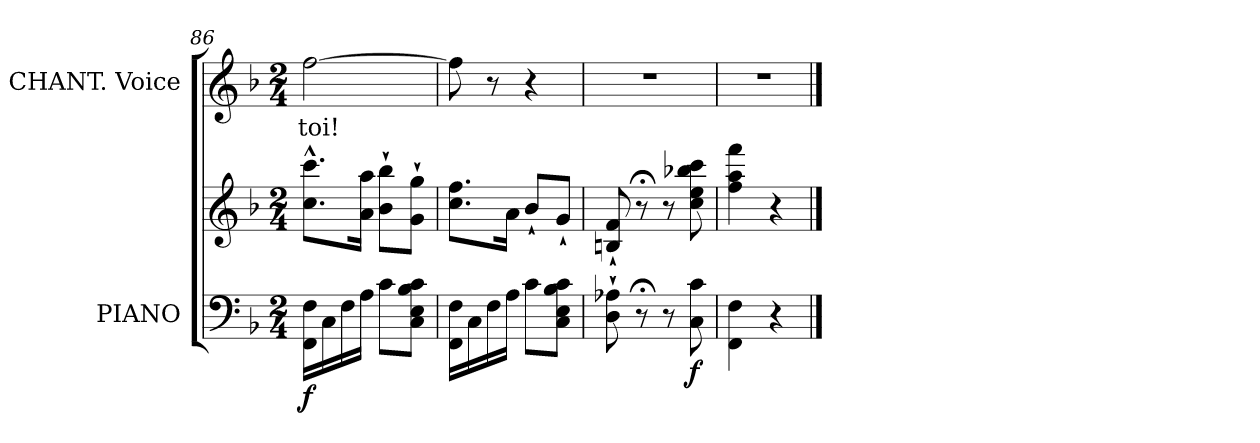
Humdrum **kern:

**kern	**kern	**dynam	**kern	**text
*part2	*part2	*part2	*part1	*part1
*staff3	*staff2	*staff2/3	*staff1	*staff1
*I"PIANO	*	*	*I"CHANT. Voice	*
*I'Pno	*	*	*	*
!!LO:LB:g=z
*clefF4	*clefG2	*	*clefG2	*
*k[b-]	*k[b-]	*	*k[b-]	*
*M2/4	*M2/4	*	*M2/4	*
=86	=86	=86	=86	=86
!	!	!LO:DY:b=2	!	!LO:LY:b
16FF\ 16F\LL	8.cc\^^ 8.ccc\^^L	f	[2ff\	toi!
16C\	.	.	.	.
16F\	.	.	.	.
16A\JJ	16a\ 16aa\Jk	.	.	.
8c\L	8b-\` 8bb-\`L	.	.	.
8C\ 8E\ 8B-\ 8c\J	8g\` 8gg\`J	.	.	.
=87	=87	=87	=87	=87
16FF\ 16F\LL	8.cc\ 8.ff\L	.	8ff\]	.
16C\	.	.	.	.
16F\	.	.	8r	.
16A\JJ	16a\Jk	.	.	.
8c\L	8b-`>/L	.	4r	.
8C\ 8E\ 8B-\ 8c\J	8g`>/J	.	.	.
=88	=88	=88	=88	=88
8D\` 8A-X\`	8Bn/` 8f/`	.	2r	.
8r;<	8r;<	.	.	.
8r	8r	.	.	.
!	!	!LO:DY:b=2	!	!
8C\ 8c\	8cc\ 8ee\ 8bb-X\ 8ccc\	f	.	.
=89	=89	=89	=89	=89
4FF\ 4F\	4ff\ 4aa\ 4fff\	.	2r	.
4r	4r	.	.	.
==	==	==	==	==
*-	*-	*-	*-	*-
